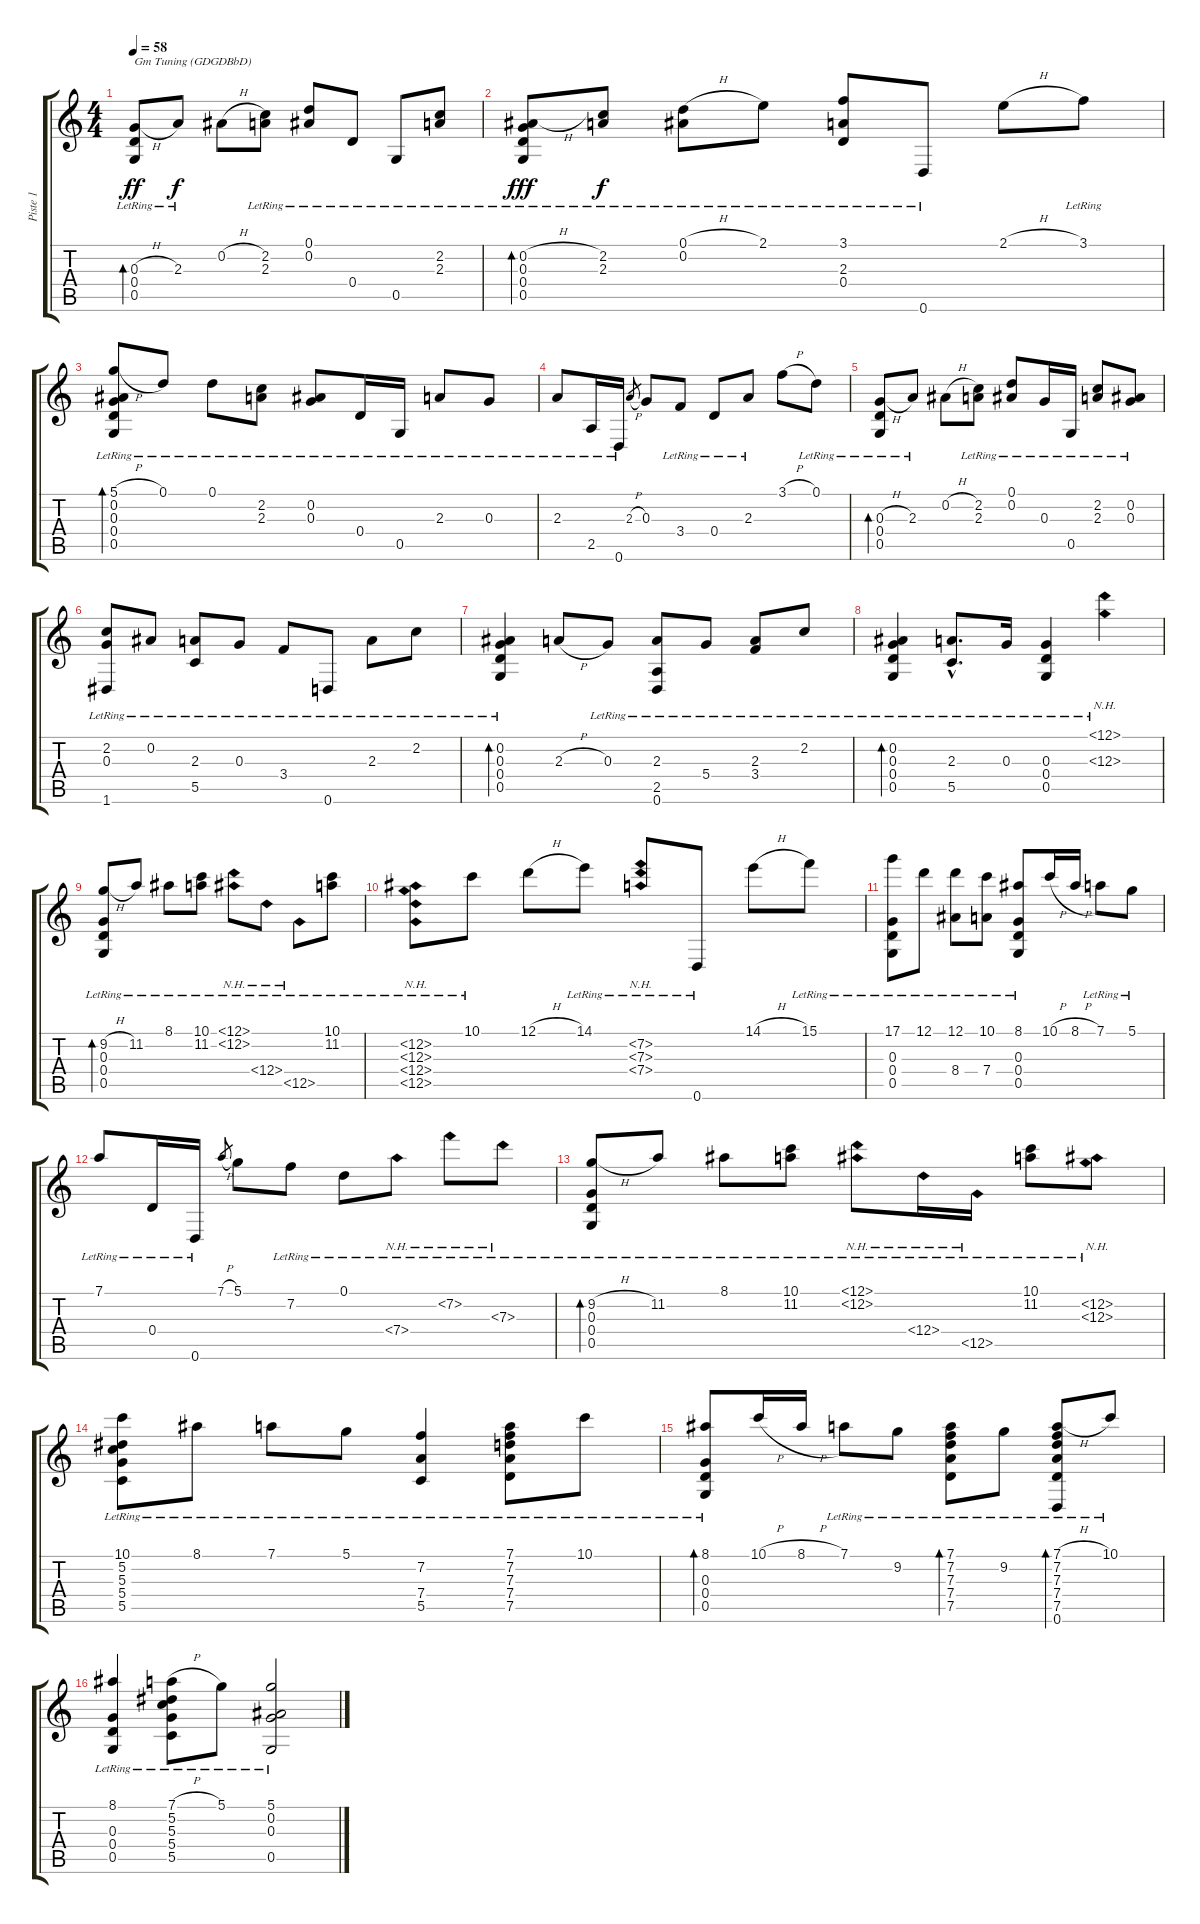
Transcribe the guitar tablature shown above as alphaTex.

\track ("Piste 1" "Piste 1") {instrument acousticguitarnylon}
\staff {score tabs}
\tuning (D4 Bb3 G3 D3 G2 D2) {hide}
\ts (4 4)
\tempo 58
\clef g2
\ks c
(0.3{h} 0.4{lr} 0.5{lr}).8{bd 60 txt "Gm Tuning (GDGDBbD)" dy ff instrument acousticguitarnylon} 2.3{lr}.8{dy f} 0.2{h}.8 (2.2{lr} 2.3{lr}).8 (0.1{lr} 0.2{lr}).8 0.4{lr}.8 0.5{lr}.8 (2.2{lr} 2.3{lr}).8 |
(0.2{h} 0.3{lr} 0.4{lr} 0.5{lr}).8{bd 60 dy fff} (2.2{lr} 2.3{lr}).8{dy f} (0.1{h} 0.2{lr}).8 2.1{lr}.8 (3.1{lr} 2.3{lr} 0.4{lr}).8 0.6{lr}.8 2.1{h}.8 3.1{lr}.8 |
(5.1{h} 0.2{lr} 0.3{lr} 0.4{lr} 0.5{lr}).8{bd 60} 0.1{lr}.8 0.1{lr}.8 (2.2{lr} 2.3{lr}).8 (0.2{lr} 0.3{lr}).8 0.4{lr}.16 0.5{lr}.16 2.3{lr}.8 0.3{lr}.8 |
2.3{lr}.8 2.5{lr}.16 0.6{lr}.16 2.3{h}.8{gr} 0.3.8 3.4{lr}.8 0.4{lr}.8 2.3{lr}.8 3.1{h}.8 0.1{lr}.8 |
(0.3{h} 0.4{lr} 0.5{lr}).8{bd 60} 2.3{lr}.8 0.2{h}.8 (2.2{lr} 2.3{lr}).8 (0.1{lr} 0.2{lr}).8 0.3{lr}.16 0.5{lr}.16 (2.2{lr} 2.3{lr}).8 (0.2{lr} 0.3{lr}).8 |
(2.2{lr} 0.3{lr} 1.6{lr}).8 0.2{lr}.8 (2.3{lr} 5.5{lr}).8 0.3{lr}.8 3.4{lr}.8 0.6{lr}.8 2.3{lr}.8 2.2{lr}.8 |
(0.2{lr} 0.3{lr} 0.4{lr} 0.5{lr}).4{bd 60} 2.3{h}.8 0.3{lr}.8 (2.3{lr} 2.5{lr} 0.6{lr}).8 5.4{lr}.8 (2.3{lr} 3.4{lr}).8 2.2{lr}.8 |
(0.2{lr} 0.3{lr} 0.4{lr} 0.5{lr}).4{bd 60} (2.3{hac lr} 5.5{hac lr}).8{d} 0.3{lr}.16 (0.3{lr} 0.4{lr} 0.5{lr}).4 (12.1{nh lr} 12.3{nh lr}).4 |
(9.2{h} 0.3{lr} 0.4{lr} 0.5{lr}).8{bd 60} 11.2{lr}.8 8.1{lr}.8 (10.1{lr} 11.2{lr}).8 (12.1{nh lr} 12.2{nh lr}).8 12.4{nh lr}.8 12.5{nh lr}.8 (10.1{lr} 11.2{lr}).8 |
(12.2{nh lr} 12.3{nh lr} 12.4{nh lr} 0.5{nh lr}).8 10.1{lr}.8 12.1{h}.8 14.1{lr}.8 (7.2{nh lr} 7.3{nh lr} 7.4{nh lr}).8 0.6{lr}.8 14.1{h}.8 15.1{lr}.8 |
(17.1{lr} 0.3{lr} 0.4{lr} 0.5{lr}).8 12.1{lr}.8 (12.1{lr} 8.4{lr}).8 (10.1{lr} 7.4{lr}).8 (8.1{lr} 0.3{lr} 0.4{lr} 0.5{lr}).8 10.1{h}.16 8.1{h}.16 7.1{lr}.8 5.1{lr}.8 |
7.1{lr}.8 0.4{lr}.16 0.6{lr}.16 7.1{h}.8{gr} 5.1.8 7.2{lr}.8 0.1{lr}.8 7.4{nh lr}.8 7.2{nh lr}.8 7.3{nh lr}.8 |
(9.2{h} 0.3{lr} 0.4{lr} 0.5{lr}).8{bd 60} 11.2{lr}.8 8.1{lr}.8 (10.1{lr} 11.2{lr}).8 (12.1{nh lr} 12.2{nh lr}).8 12.4{nh lr}.16 12.5{nh lr}.16 (10.1{lr} 11.2{lr}).8 (12.2{nh lr} 12.3{nh lr}).8 |
(10.1{lr} 5.2{lr} 5.3{lr} 5.4{lr} 5.5{lr}).8 8.1{lr}.8 7.1{lr}.8 5.1{lr}.8 (7.2{lr} 7.4{lr} 5.5{lr}).4 (7.1{lr} 7.2{lr} 7.3{lr} 7.4{lr} 7.5{lr}).8 10.1{lr}.8 |
(8.1{lr} 0.3{lr} 0.4{lr} 0.5{lr}).8{bd 60} 10.1{h}.16 8.1{h}.16 7.1{lr}.8 9.2{lr}.8 (7.1{lr} 7.2{lr} 7.3{lr} 7.4{lr} 7.5{lr}).8{bd 60} 9.2{lr}.8 (7.1{h} 7.2{lr} 7.3{lr} 7.4{lr} 7.5{lr} 0.6{lr}).8{bd 60} 10.1{lr}.8 |
(8.1{lr} 0.3{lr} 0.4{lr} 0.5{lr}).4 (7.1{h} 5.2{lr} 5.3{lr} 5.4{lr} 5.5{lr}).8 5.1{lr}.8 (5.1{lr} 0.2{lr} 0.3{lr} 0.5{lr}).2
